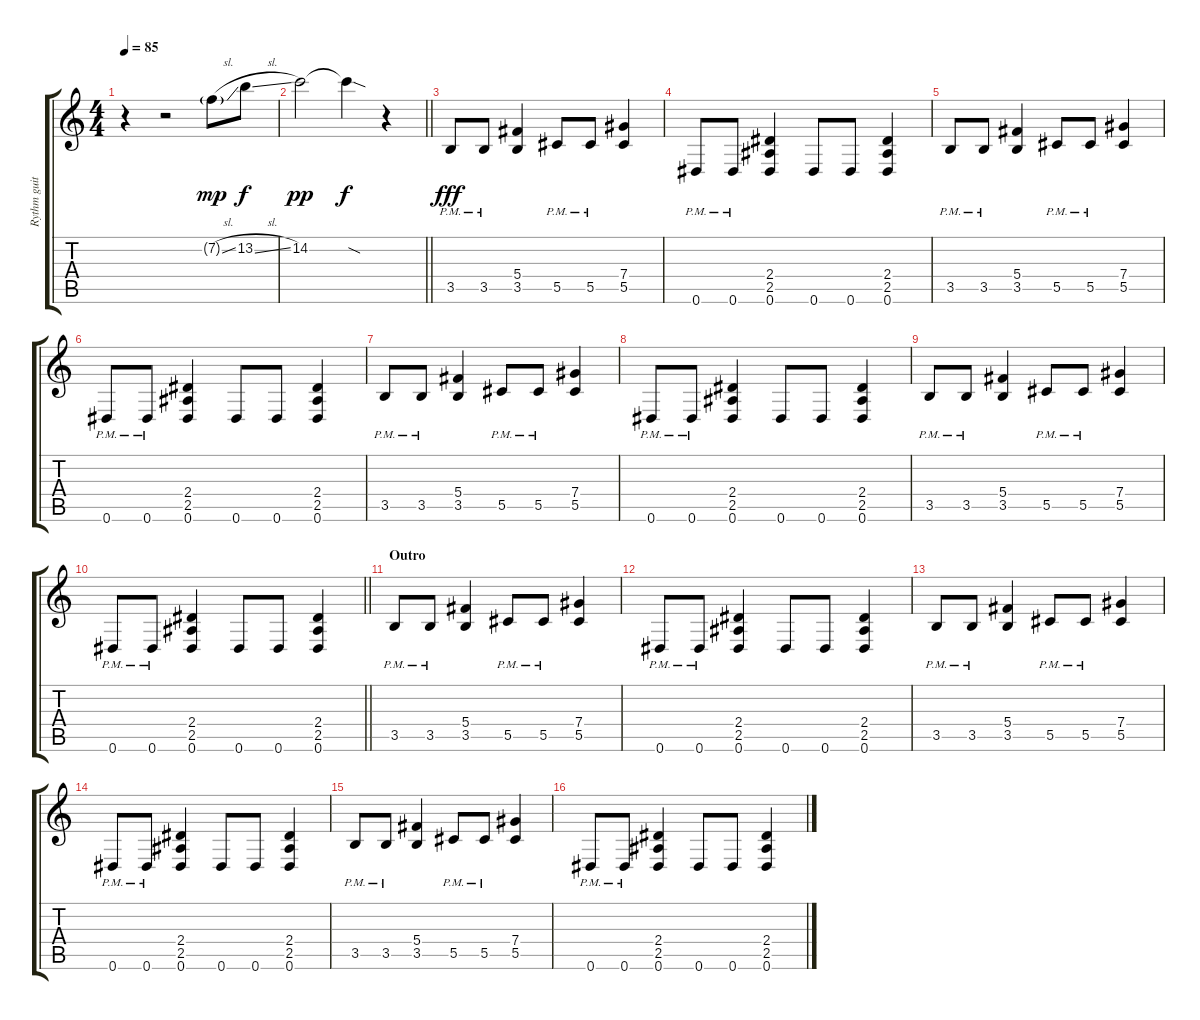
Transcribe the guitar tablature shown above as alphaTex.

\track ("Rythm guitar" "Rythm guit") {instrument distortionguitar}
\staff {score tabs}
\tuning (Eb4 Bb3 Gb3 Db3 Ab2 Eb2) {hide}
\ts (4 4)
\tempo 85
\clef g2
\ks c
r.4{dy f} r.2 7.2{sl g}.8{dy mp} 13.2{sl}.8{dy f} |
\barLineRight lightlight
14.2.2{dy pp} 14.2{sod t}.4{dy f} r.4 |
3.5{pm}.8{dy fff} 3.5{pm}.8 (5.4 3.5).4 5.5{pm}.8 5.5{pm}.8 (7.4 5.5).4 |
0.6{pm}.8 0.6{pm}.8 (2.4 2.5 0.6).4 0.6.8 0.6.8 (2.4 2.5 0.6).4 |
3.5{pm}.8 3.5{pm}.8 (5.4 3.5).4 5.5{pm}.8 5.5{pm}.8 (7.4 5.5).4 |
0.6{pm}.8 0.6{pm}.8 (2.4 2.5 0.6).4 0.6.8 0.6.8 (2.4 2.5 0.6).4 |
3.5{pm}.8 3.5{pm}.8 (5.4 3.5).4 5.5{pm}.8 5.5{pm}.8 (7.4 5.5).4 |
0.6{pm}.8 0.6{pm}.8 (2.4 2.5 0.6).4 0.6.8 0.6.8 (2.4 2.5 0.6).4 |
3.5{pm}.8 3.5{pm}.8 (5.4 3.5).4 5.5{pm}.8 5.5{pm}.8 (7.4 5.5).4 |
\barLineRight lightlight
0.6{pm}.8 0.6{pm}.8 (2.4 2.5 0.6).4 0.6.8 0.6.8 (2.4 2.5 0.6).4 |
\section ("" "Outro")
3.5{pm}.8 3.5{pm}.8 (5.4 3.5).4 5.5{pm}.8 5.5{pm}.8 (7.4 5.5).4 |
0.6{pm}.8 0.6{pm}.8 (2.4 2.5 0.6).4 0.6.8 0.6.8 (2.4 2.5 0.6).4 |
3.5{pm}.8 3.5{pm}.8 (5.4 3.5).4 5.5{pm}.8 5.5{pm}.8 (7.4 5.5).4 |
0.6{pm}.8 0.6{pm}.8 (2.4 2.5 0.6).4 0.6.8 0.6.8 (2.4 2.5 0.6).4 |
3.5{pm}.8 3.5{pm}.8 (5.4 3.5).4 5.5{pm}.8 5.5{pm}.8 (7.4 5.5).4 |
0.6{pm}.8 0.6{pm}.8 (2.4 2.5 0.6).4 0.6.8 0.6.8 (2.4 2.5 0.6).4
